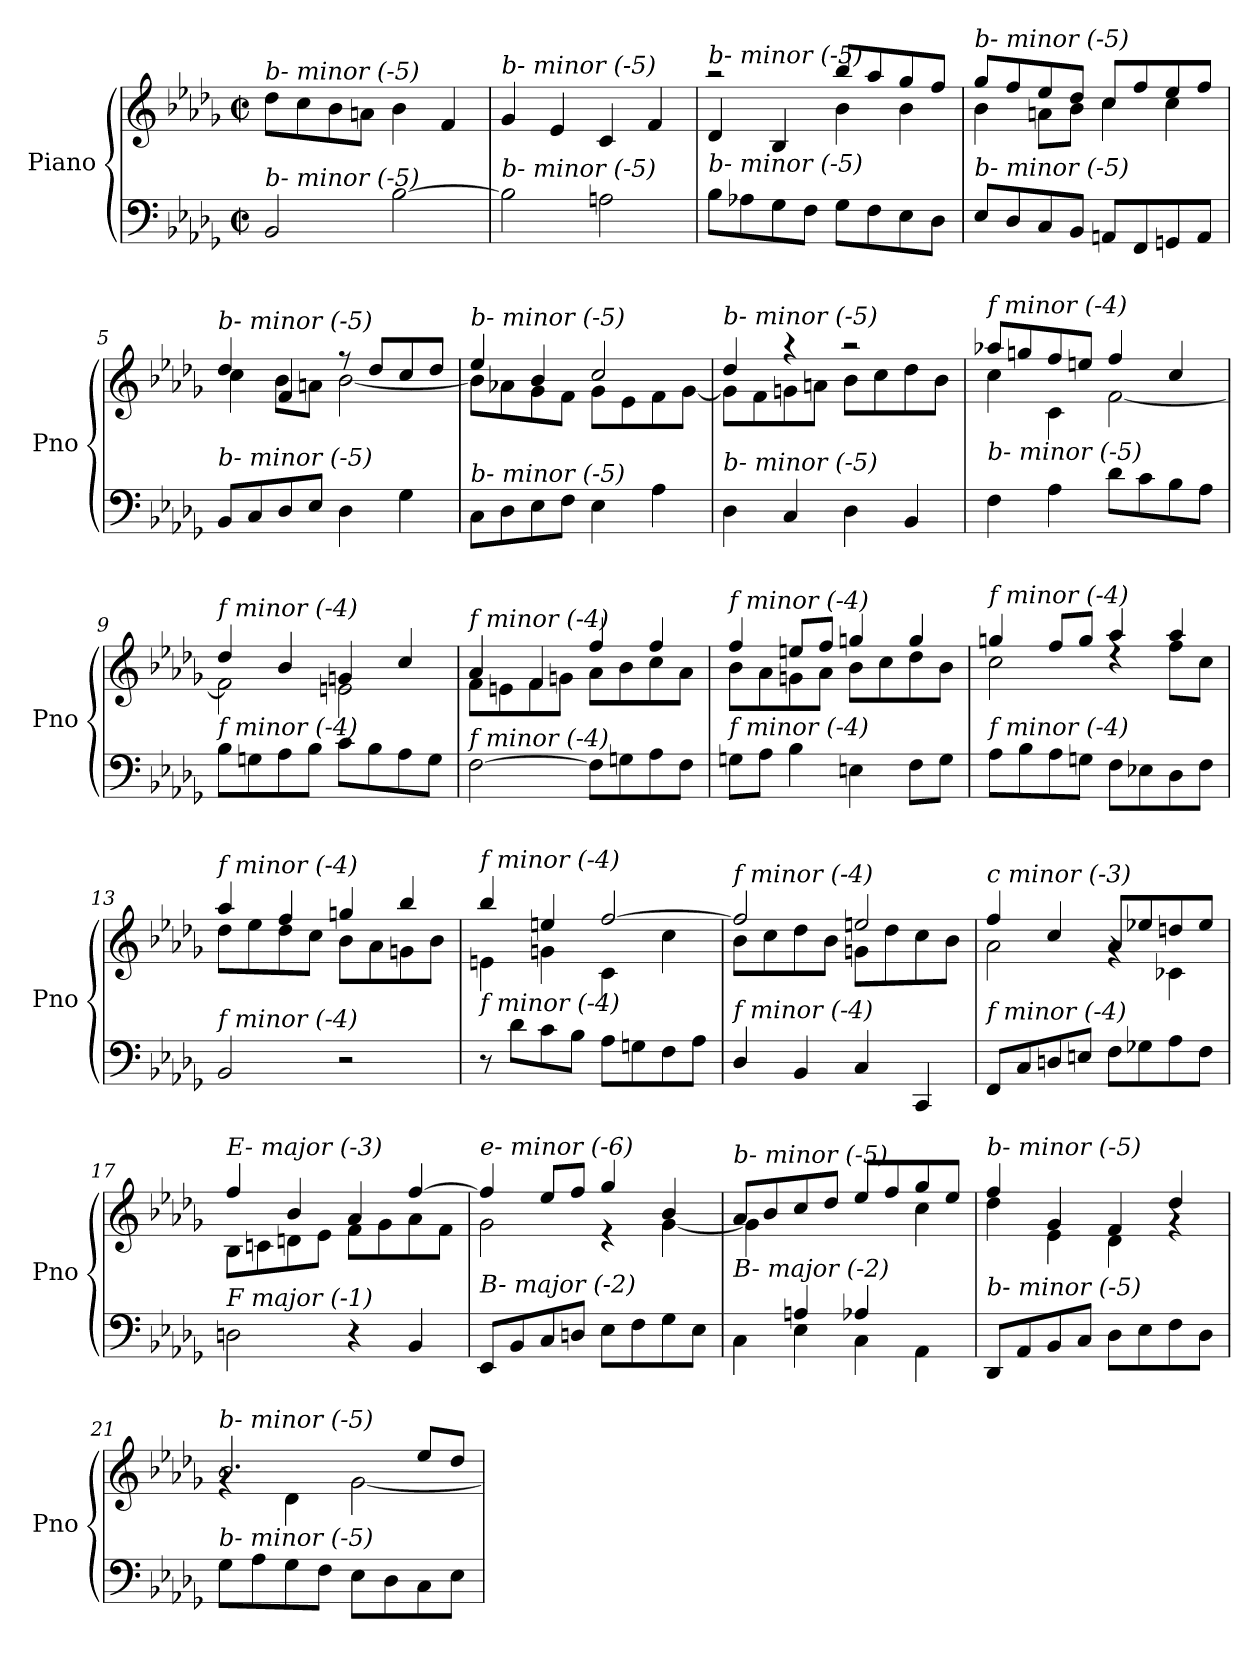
**kern	**kern
*part1	*part1
*staff2	*staff1
*I"Piano	*
*I'Pno	*
*clefF4	*clefG2
*k[b-e-a-d-g-]	*k[b-e-a-d-g-]
*M2/2	*M2/2
*met(c|)	*met(c|)
=1	=1
!	!LO:TX:i:t=b- minor (-5)
!LO:TX:i:t=b- minor (-5)	!
2BB-/	8dd-\L
.	8cc\
.	8b-\
.	8an\J
[2B-\	4b-\
.	4f/
=2	=2
!	!LO:TX:i:t=b- minor (-5)
!LO:TX:i:t=b- minor (-5)	!
2B-\]	4g-/
.	4e-/
2An\	4c/
.	4f/
=3	=3
*	*^
!	!LO:TX:i:t=b- minor (-5)	!
!LO:TX:i:t=b- minor (-5)	!	!
8B-\L	2r	4d-/
8A-X\	.	.
8G-\	.	4B-/
8F\J	.	.
8G-\L	8bb-/L	4b-\
8F\	8aa-/	.
8E-\	8gg-/	4b-\
8D-\J	8ff/J	.
=4	=4	=4
!	!LO:TX:i:t=b- minor (-5)	!
!LO:TX:i:t=b- minor (-5)	!	!
8E-/L	8gg-/L	4b-\
8D-/	8ff/	.
8C/	8ee-/	8an\L
8BB-/J	8dd-/J	8b-\J
8AAn/L	8cc/L	4cc\
8FF/	8ff/	.
8GGn/	8ee-/	4cc\
8AA/J	8ff/J	.
=5	=5	=5
!	!LO:TX:i:t=b- minor (-5)	!
!LO:TX:i:t=b- minor (-5)	!	!
8BB-/L	4dd-/	4cc\
8C/	.	.
8D-/	4f/	8b-\L
8E-/J	.	8an\J
4D-\	8r	[2b-\
.	8dd-/L	.
4G-\	8cc/	.
.	8dd-/J	.
!!LO:LB:g=z	!!
=6	=6	=6
!	!LO:TX:i:t=b- minor (-5)	!
!LO:TX:i:t=b- minor (-5)	!	!
8C\L	4ee-/	8b-\L]
8D-\	.	8a-X\
8E-\	4b-/	8g-\
8F\J	.	8f\J
4E-\	2cc/	8g-\L
.	.	8e-\
4A-\	.	8f\
.	.	[8g-\J
=7	=7	=7
!	!LO:TX:i:t=b- minor (-5)	!
!LO:TX:i:t=b- minor (-5)	!	!
4D-\	4dd-/	8g-\L]
.	.	8f\
4C/	4r	8gn\
.	.	8an\J
4D-\	2r	8b-\L
.	.	8cc\
4BB-/	.	8dd-\
.	.	8b-\J
=8	=8	=8
!	!LO:TX:i:t=f minor (-4)	!
!LO:TX:i:t=b- minor (-5)	!	!
4F\	8aa-X/L	4cc\
.	8ggn/	.
4A-\	8ff/	4c\
.	8een/J	.
8d-\L	4ff/	[2f\
8c\	.	.
8B-\	4cc/	.
8A-\J	.	.
=9	=9	=9
!	!LO:TX:i:t=f minor (-4)	!
!LO:TX:i:t=f minor (-4)	!	!
8B-\L	4dd-/	2f\]
8Gn\	.	.
8A-\	4b-/	.
8B-\J	.	.
8c\L	4gn/	2en\
8B-\	.	.
8A-\	4cc/	.
8G\J	.	.
=10	=10	=10
!	!LO:TX:i:t=f minor (-4)	!
!LO:TX:i:t=f minor (-4)	!	!
[2F\	4a-/	8f\L
.	.	8en\
.	4f/	8f\
.	.	8gn\J
8F\L]	4ff/	8a-\L
8Gn\	.	8b-\
8A-\	4ff/	8cc\
8F\J	.	8a-\J
!!LO:LB:g=z	!!
=11	=11	=11
!	!LO:TX:i:t=f minor (-4)	!
!LO:TX:i:t=f minor (-4)	!	!
8Gn\L	4ff/	8b-\L
8A-\J	.	8a-\
4B-\	8een/L	8gn\
.	8ff/J	8a-\J
4En\	4ggn/	8b-\L
.	.	8cc\
8F\L	4gg/	8dd-\
8G\J	.	8b-\J
=12	=12	=12
!	!LO:TX:i:t=f minor (-4)	!
!LO:TX:i:t=f minor (-4)	!	!
8A-\L	4ggn/	2cc\
8B-\	.	.
8A-\	8ff/L	.
8Gn\J	8gg/J	.
8F\L	4aa-/	4rdd
8E-X\	.	.
8D-\	4aa-/	8ff\L
8F\J	.	8cc\J
=13	=13	=13
!	!LO:TX:i:t=f minor (-4)	!
!LO:TX:i:t=f minor (-4)	!	!
2BB-/	4aa-/	8dd-\L
.	.	8ee-\
.	4ff/	8dd-\
.	.	8cc\J
2r	4ggn/	8b-\L
.	.	8a-\
.	4bb-/	8gn\
.	.	8b-\J
=14	=14	=14
!	!LO:TX:i:t=f minor (-4)	!
!LO:TX:i:t=f minor (-4)	!	!
8r	4bb-/	4en\
8d-\L	.	.
8c\	4een/	4gn\
8B-\J	.	.
8A-\L	[2ff/	4c\
8Gn\	.	.
8F\	.	4cc\
8A-\J	.	.
=15	=15	=15
!	!LO:TX:i:t=f minor (-4)	!
!LO:TX:i:t=f minor (-4)	!	!
4D-/	2ff/]	8b-\L
.	.	8cc\
4BB-/	.	8dd-\
.	.	8b-\J
4C/	2een/	8gn\L
.	.	8dd-\
4CC/	.	8cc\
.	.	8b-\J
!!LO:LB:g=z	!!
=16	=16	=16
!	!LO:TX:i:t=c minor (-3)	!
!LO:TX:i:t=f minor (-4)	!	!
8FF/L	4ff/	2a-\
8C/	.	.
8Dn/	4cc/	.
8En/J	.	.
8F\L	8a-/L	4rg
8G-X\	8ee-X/	.
8A-\	8ddn/	4c-X\
8F\J	8ee-/J	.
=17	=17	=17
!	!LO:TX:i:t=E- major (-3)	!
!LO:TX:i:t=F major (-1)	!	!
2Dn\	4ff/	8B-\L
.	.	8cn\
.	4b-/	8dn\
.	.	8e-\J
4r	4a-/	8f\L
.	.	8g-\
4BB-/	[4ff/	8a-\
.	.	8f\J
=18	=18	=18
!	!LO:TX:i:t=e- minor (-6)	!
!LO:TX:i:t=B- major (-2)	!	!
8EE-/L	4ff/]	2g-\
8BB-/	.	.
8C/	8ee-/L	.
8Dn/J	8ff/J	.
8E-\L	4gg-/	4r
8F\	.	.
8G-\	4b-/	[4g-\
8E-\J	.	.
=19	=19	=19
*^	*	*
!	!	!LO:TX:i:t=b- minor (-5)	!
!LO:TX:i:t=B- major (-2)	!	!	!
4ryy	4C\	8a-/L	4g-\]
.	.	8b-/	.
4Ani/	4E-\	8cc/	2ryy
.	.	8dd-/J	.
4A-/	4C\	8ee-/L	.
.	.	8ff/	.
4ryy	4AA-\	8gg-/	4cc\
.	.	8ee-/J	.
*v	*v	*	*
=20	=20	=20
!	!LO:TX:i:t=b- minor (-5)	!
!LO:TX:i:t=b- minor (-5)	!	!
8DD-/L	4ff/	4dd-\
8AA-/	.	.
8BB-/	4g-/	4e-\
8C/J	.	.
8D-\L	4f/	4d-\
8E-\	.	.
8F\	4dd-/	4rg
8D-\J	.	.
!!LO:LB:g=z	!!
=21	=21	=21
!	!LO:TX:i:t=b- minor (-5)	!
!LO:TX:i:t=b- minor (-5)	!	!
8G-\L	2.b-/	4rg
8A-\	.	.
8G-\	.	4d-\
8F\J	.	.
8E-\L	.	[2g-\
8D-\	.	.
8C\	8ee-/L	.
8E-\J	8dd-/J	.
*	*v	*v
=	=
*-	*-
